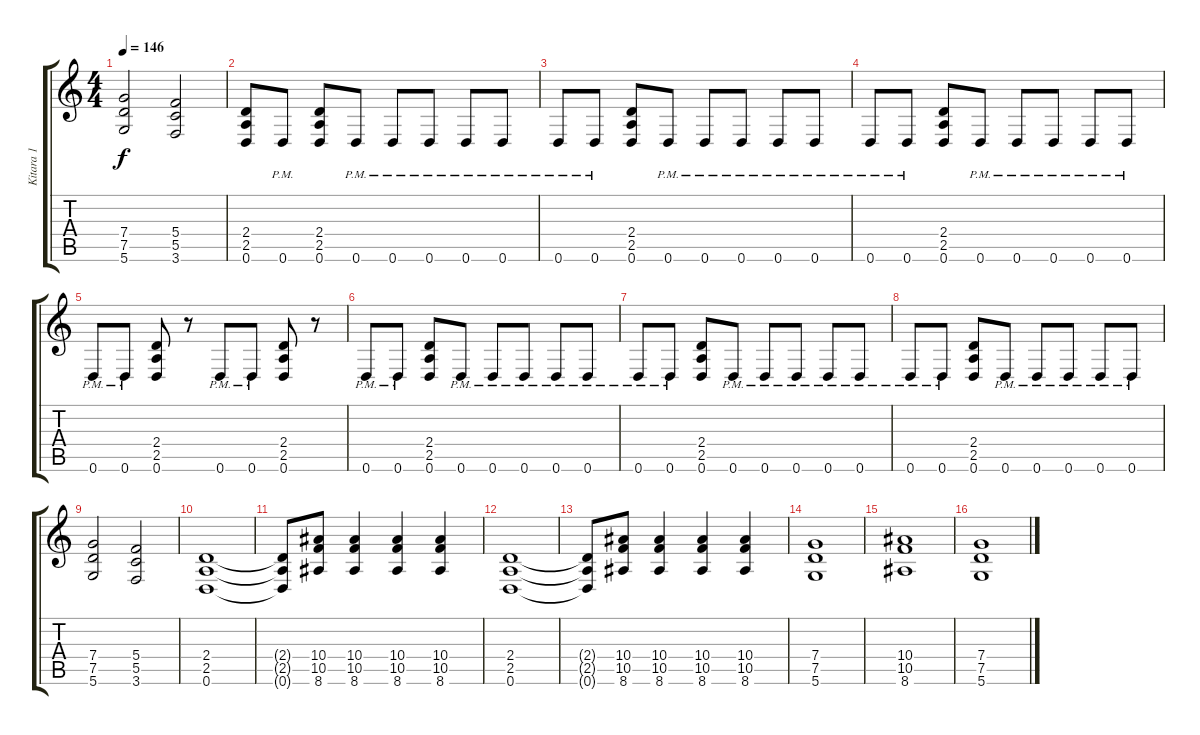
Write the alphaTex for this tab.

\track ("Kitara 1" "Kitara 1") {instrument distortionguitar}
\staff {score tabs}
\tuning (D4 A3 F3 C3 G2 D2) {hide}
\ts (4 4)
\tempo 146
\clef g2
\ks c
(7.4 7.5 5.6).2{dy f} (5.4 5.5 3.6).2 |
(2.4 2.5 0.6).8{volume 14 instrument distortionguitar} 0.6{pm}.8 (2.4 2.5 0.6).8 0.6{pm}.8 0.6{pm}.8 0.6{pm}.8 0.6{pm}.8 0.6{pm}.8 |
0.6{pm}.8 0.6{pm}.8 (2.4 2.5 0.6).8 0.6{pm}.8 0.6{pm}.8 0.6{pm}.8 0.6{pm}.8 0.6{pm}.8 |
0.6{pm}.8 0.6{pm}.8 (2.4 2.5 0.6).8 0.6{pm}.8 0.6{pm}.8 0.6{pm}.8 0.6{pm}.8 0.6{pm}.8 |
0.6{pm}.8 0.6{pm}.8 (2.4 2.5 0.6).8 r.8 0.6{pm}.8 0.6{pm}.8 (2.4 2.5 0.6).8 r.8 |
0.6{pm}.8 0.6{pm}.8 (2.4 2.5 0.6).8 0.6{pm}.8 0.6{pm}.8 0.6{pm}.8 0.6{pm}.8 0.6{pm}.8 |
0.6{pm}.8 0.6{pm}.8 (2.4 2.5 0.6).8 0.6{pm}.8 0.6{pm}.8 0.6{pm}.8 0.6{pm}.8 0.6{pm}.8 |
0.6{pm}.8 0.6{pm}.8 (2.4 2.5 0.6).8 0.6{pm}.8 0.6{pm}.8 0.6{pm}.8 0.6{pm}.8 0.6{pm}.8 |
(7.4 7.5 5.6).2 (5.4 5.5 3.6).2 |
\section ("" "")
(2.4 2.5 0.6).1 |
(2.4{t} 2.5{t} 0.6{t}).8 (10.4 10.5 8.6).8 (10.4 10.5 8.6).4 (10.4 10.5 8.6).4 (10.4 10.5 8.6).4 |
(2.4 2.5 0.6).1 |
(2.4{t} 2.5{t} 0.6{t}).8 (10.4 10.5 8.6).8 (10.4 10.5 8.6).4 (10.4 10.5 8.6).4 (10.4 10.5 8.6).4 |
(7.4 7.5 5.6).1 |
(10.4 10.5 8.6).1 |
(7.4 7.5 5.6).1
